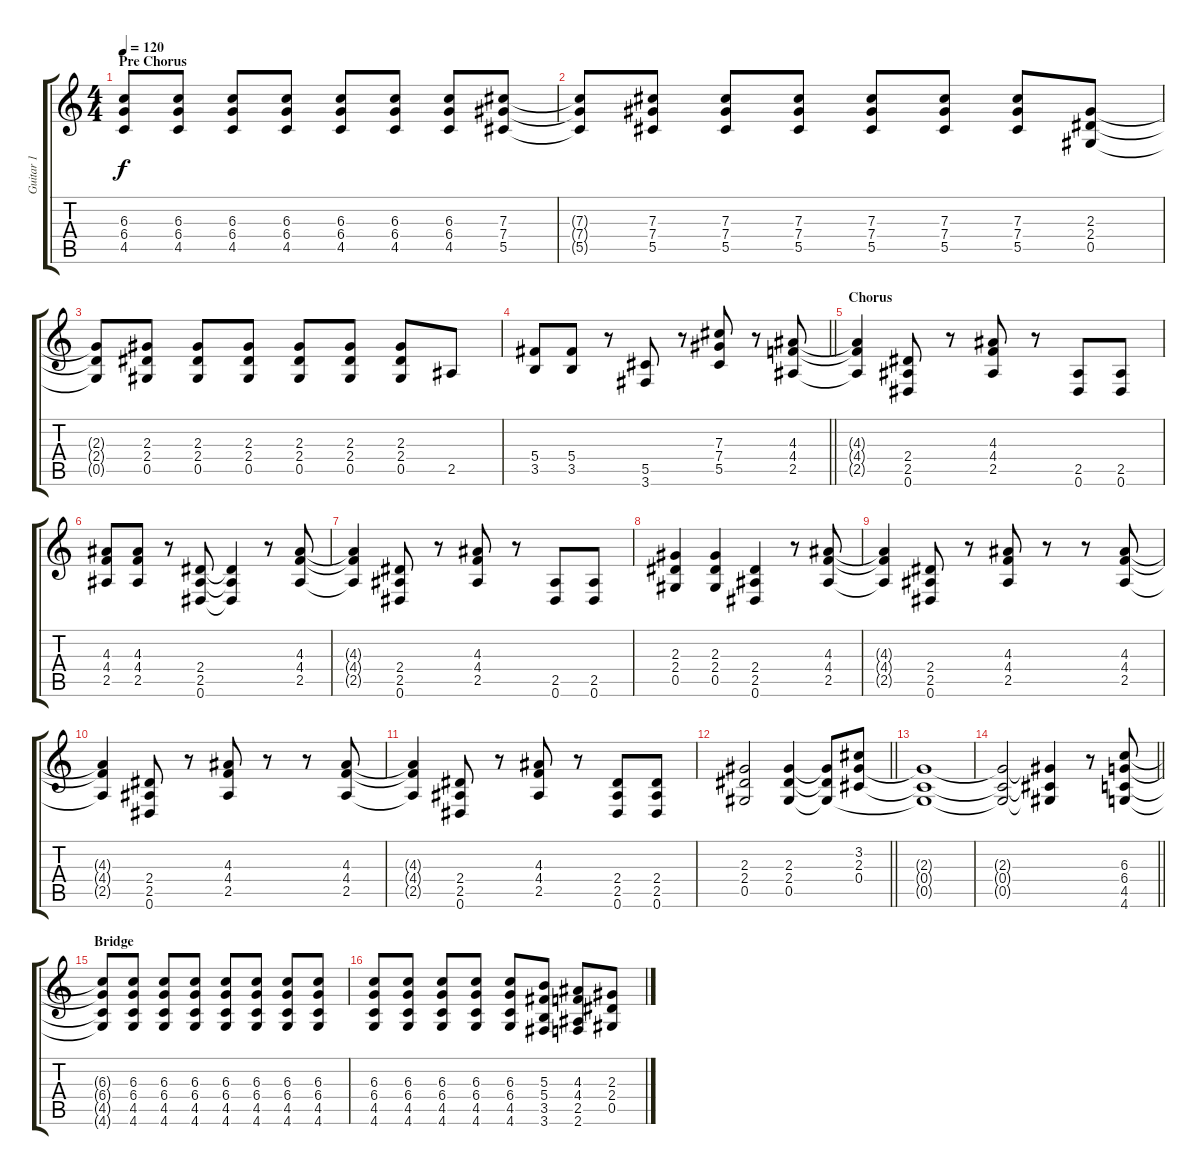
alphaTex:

\track ("Guitar 1" "Guitar 1") {instrument overdrivenguitar}
\staff {score tabs}
\tuning (Eb4 Bb3 Gb3 Db3 Ab2 Eb2) {hide}
\ts (4 4)
\section ("" "Pre Chorus")
\tempo 120
\clef g2
\ks c
(6.3{t} 6.4{t} 4.5{t}).8{dy f} (6.3 6.4 4.5).8 (6.3 6.4 4.5).8 (6.3 6.4 4.5).8 (6.3 6.4 4.5).8 (6.3 6.4 4.5).8 (6.3 6.4 4.5).8 (7.3 7.4 5.5).8 |
(7.3{t} 7.4{t} 5.5{t}).8 (7.3 7.4 5.5).8 (7.3 7.4 5.5).8 (7.3 7.4 5.5).8 (7.3 7.4 5.5).8 (7.3 7.4 5.5).8 (7.3 7.4 5.5).8 (2.3 2.4 0.5).8 |
(2.3{t} 2.4{t} 0.5{t}).8 (2.3 2.4 0.5).8 (2.3 2.4 0.5).8 (2.3 2.4 0.5).8 (2.3 2.4 0.5).8 (2.3 2.4 0.5).8 (2.3 2.4 0.5).8 2.5.8 |
\barLineRight lightlight
(5.4 3.5).8 (5.4 3.5).8 r.8 (5.5 3.6).8 r.8 (7.3 7.4 5.5).8 r.8 (4.3 4.4 2.5).8 |
\section ("" "Chorus")
(4.3{t} 4.4{t} 2.5{t}).4 (2.4 2.5 0.6).8 r.8 (4.3 4.4 2.5).8 r.8 (2.5 0.6).8 (2.5 0.6).8 |
(4.3 4.4 2.5).8 (4.3 4.4 2.5).8 r.8 (2.4 2.5 0.6).8 (2.4{t} 2.5{t} 0.6{t}).4 r.8 (4.3 4.4 2.5).8 |
(4.3{t} 4.4{t} 2.5{t}).4 (2.4 2.5 0.6).8 r.8 (4.3 4.4 2.5).8 r.8 (2.5 0.6).8 (2.5 0.6).8 |
(2.3 2.4 0.5).4 (2.3 2.4 0.5).4 (2.4 2.5 0.6).4 r.8 (4.3 4.4 2.5).8 |
(4.3{t} 4.4{t} 2.5{t}).4 (2.4 2.5 0.6).8 r.8 (4.3 4.4 2.5).8 r.8 r.8 (4.3 4.4 2.5).8 |
(4.3{t} 4.4{t} 2.5{t}).4 (2.4 2.5 0.6).8 r.8 (4.3 4.4 2.5).8 r.8 r.8 (4.3 4.4 2.5).8 |
(4.3{t} 4.4{t} 2.5{t}).4 (2.4 2.5 0.6).8 r.8 (4.3 4.4 2.5).8 r.8 (2.4 2.5 0.6).8 (2.4 2.5 0.6).8 |
\barLineRight lightlight
(2.3 2.4 0.5).2 (2.3 2.4 0.5).4 (2.3{t} 2.4{t} 0.5{t}).8 (3.2 2.3 0.4).8 |
(2.3{t} 0.4{t} 0.5{t}).1 |
\barLineRight lightlight
(2.3{t} 0.4{t} 0.5{t}).2 (2.3{t} 0.4{t} 0.5{t}).4 r.8 (6.3 6.4 4.5 4.6).8 |
\section ("" "Bridge")
(6.3{t} 6.4{t} 4.5{t} 4.6{t}).8 (6.3 6.4 4.5 4.6).8 (6.3 6.4 4.5 4.6).8 (6.3 6.4 4.5 4.6).8 (6.3 6.4 4.5 4.6).8 (6.3 6.4 4.5 4.6).8 (6.3 6.4 4.5 4.6).8 (6.3 6.4 4.5 4.6).8 |
(6.3 6.4 4.5 4.6).8 (6.3 6.4 4.5 4.6).8 (6.3 6.4 4.5 4.6).8 (6.3 6.4 4.5 4.6).8 (6.3 6.4 4.5 4.6).8 (5.3 5.4 3.5 3.6).8 (4.3 4.4 2.5 2.6).8 (2.3 2.4 0.5).8
